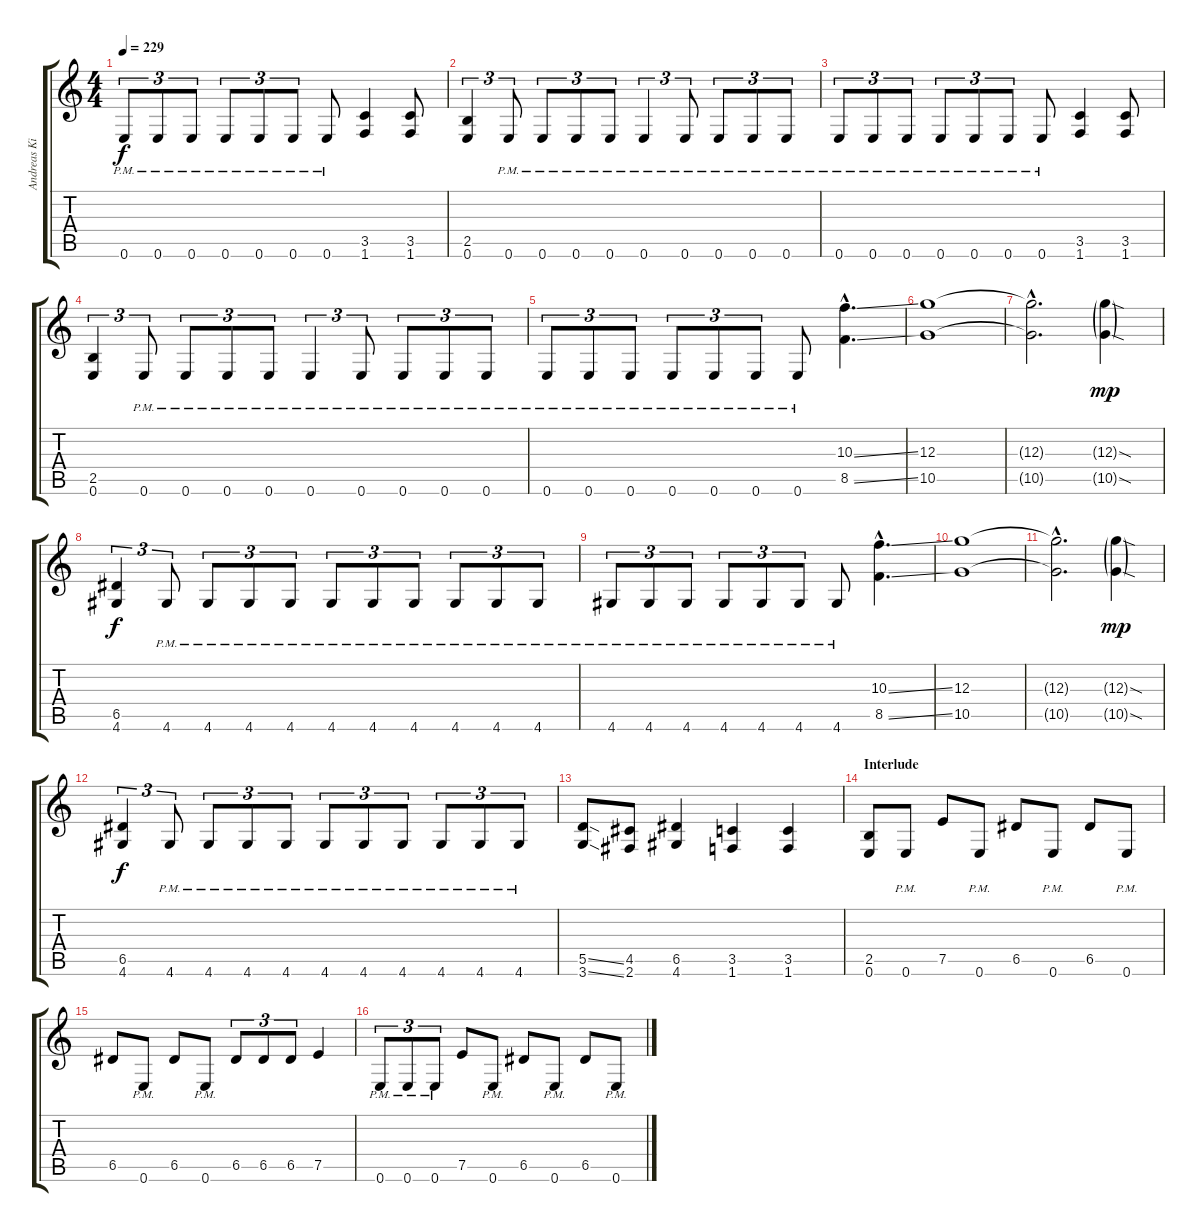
\track ("Andreas Kisser" "Andreas Ki") {instrument distortionguitar}
\staff {score tabs}
\tuning (E4 B3 G3 D3 A2 E2) {hide}
\ts (4 4)
\tempo 229
\clef g2
\ks c
0.6{pm}.8{tu (3 2) dy f} 0.6{pm}.8{tu (3 2)} 0.6{pm}.8{tu (3 2)} 0.6{pm}.8{tu (3 2)} 0.6{pm}.8{tu (3 2)} 0.6{pm}.8{tu (3 2)} 0.6{pm}.8 (3.5 1.6).4 (3.5 1.6).8 |
(2.5 0.6).4{tu (3 2)} 0.6{pm}.8{tu (3 2)} 0.6{pm}.8{tu (3 2)} 0.6{pm}.8{tu (3 2)} 0.6{pm}.8{tu (3 2)} 0.6{pm}.4{tu (3 2)} 0.6{pm}.8{tu (3 2)} 0.6{pm}.8{tu (3 2)} 0.6{pm}.8{tu (3 2)} 0.6{pm}.8{tu (3 2)} |
0.6{pm}.8{tu (3 2)} 0.6{pm}.8{tu (3 2)} 0.6{pm}.8{tu (3 2)} 0.6{pm}.8{tu (3 2)} 0.6{pm}.8{tu (3 2)} 0.6{pm}.8{tu (3 2)} 0.6{pm}.8 (3.5 1.6).4 (3.5 1.6).8 |
(2.5 0.6).4{tu (3 2)} 0.6{pm}.8{tu (3 2)} 0.6{pm}.8{tu (3 2)} 0.6{pm}.8{tu (3 2)} 0.6{pm}.8{tu (3 2)} 0.6{pm}.4{tu (3 2)} 0.6{pm}.8{tu (3 2)} 0.6{pm}.8{tu (3 2)} 0.6{pm}.8{tu (3 2)} 0.6{pm}.8{tu (3 2)} |
0.6{pm}.8{tu (3 2)} 0.6{pm}.8{tu (3 2)} 0.6{pm}.8{tu (3 2)} 0.6{pm}.8{tu (3 2)} 0.6{pm}.8{tu (3 2)} 0.6{pm}.8{tu (3 2)} 0.6{pm}.8 (10.3{ss hac} 8.5{ss hac}).4{d} |
(12.3 10.5).1 |
(12.3{hac t} 10.5{hac t}).2{d} (12.3{sod g} 10.5{sod g}).4{dy mp} |
(6.5 4.6).4{tu (3 2) dy f} 4.6{pm}.8{tu (3 2)} 4.6{pm}.8{tu (3 2)} 4.6{pm}.8{tu (3 2)} 4.6{pm}.8{tu (3 2)} 4.6{pm}.8{tu (3 2)} 4.6{pm}.8{tu (3 2)} 4.6{pm}.8{tu (3 2)} 4.6{pm}.8{tu (3 2)} 4.6{pm}.8{tu (3 2)} 4.6{pm}.8{tu (3 2)} |
4.6{pm}.8{tu (3 2)} 4.6{pm}.8{tu (3 2)} 4.6{pm}.8{tu (3 2)} 4.6{pm}.8{tu (3 2)} 4.6{pm}.8{tu (3 2)} 4.6{pm}.8{tu (3 2)} 4.6{pm}.8 (10.3{ss hac} 8.5{ss hac}).4{d} |
(12.3 10.5).1 |
(12.3{hac t} 10.5{hac t}).2{d} (12.3{sod g} 10.5{sod g}).4{dy mp} |
(6.5 4.6).4{tu (3 2) dy f} 4.6{pm}.8{tu (3 2)} 4.6{pm}.8{tu (3 2)} 4.6{pm}.8{tu (3 2)} 4.6{pm}.8{tu (3 2)} 4.6{pm}.8{tu (3 2)} 4.6{pm}.8{tu (3 2)} 4.6{pm}.8{tu (3 2)} 4.6{pm}.8{tu (3 2)} 4.6{pm}.8{tu (3 2)} 4.6{pm}.8{tu (3 2)} |
(5.5{ss} 3.6{ss}).8 (4.5 2.6).8 (6.5 4.6).4 (3.5 1.6).4 (3.5 1.6).4 |
\section ("" "Interlude")
(2.5 0.6).8 0.6{pm}.8 7.5.8 0.6{pm}.8 6.5.8 0.6{pm}.8 6.5.8 0.6{pm}.8 |
6.5.8 0.6{pm}.8 6.5.8 0.6{pm}.8 6.5.8{tu (3 2)} 6.5.8{tu (3 2)} 6.5.8{tu (3 2)} 7.5.4 |
0.6{pm}.8{tu (3 2)} 0.6{pm}.8{tu (3 2)} 0.6{pm}.8{tu (3 2)} 7.5.8 0.6{pm}.8 6.5.8 0.6{pm}.8 6.5.8 0.6{pm}.8
